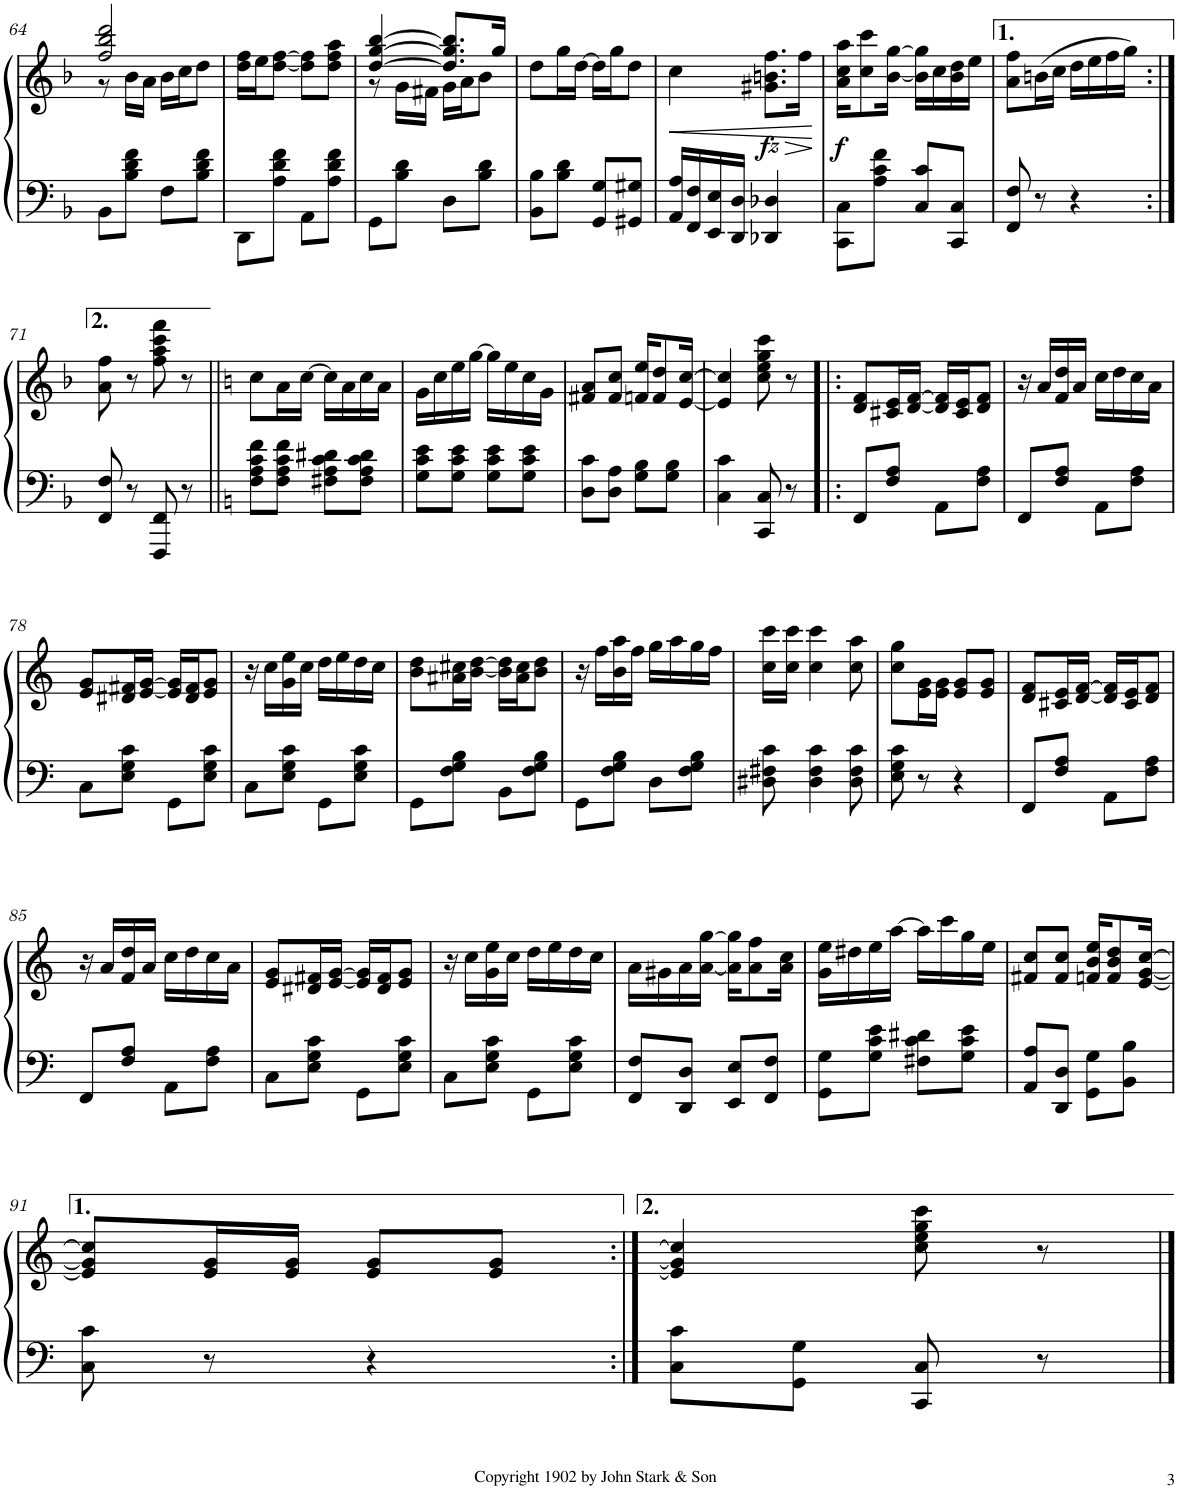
**kern	**kern	**dynam
*part1	*part1	*part1
*staff2	*staff1	*staff1/2
*I"Piano	*	*
*I'Pno.	*	*
!!LO:PB:g=z
*clefF4	*clefG2	*
*k[b-]	*k[b-]	*
*M2/4	*M2/4	*
=64	=64	=64
*	*^	*
8BB-\L	2ff/ 2bb-/ 2ddd/	8r	.
8B-\ 8d\ 8f\J	.	16b-\LL	.
.	.	16a\JJ	.
8F\L	.	16b-\LL	.
.	.	16cc\J	.
8B-\ 8d\ 8f\J	.	8dd\J	.
*	*v	*v	*
=65	=65	=65
8DD\L	16dd\ 16ff\LL	.
.	16ee\J	.
8A\ 8d\ 8f\J	[8dd\ [8ff\J	.
8AA\L	8dd\] 8ff\]L	.
8A\ 8d\ 8f\J	8dd\ 8ff\ 8aa\J	.
=66	=66	=66
*	*^	*
8GG\L	[4dd/ [4gg/ [4bb-/	8r	.
8B-\ 8d\J	.	16g\LL	.
.	.	16f#X\JJ	.
8D\L	8.dd/] 8.gg/] 8.bb-/]L	16g\LL	.
.	.	16a\J	.
8B-\ 8d\J	.	8b-\J	.
.	16gg/Jk	.	.
*	*v	*v	*
=67	=67	=67
8BB-\ 8B-\L	8dd\L	.
8B-\ 8d\J	16gg\L	.
.	[16dd\JJ	.
8GG/ 8G/L	16dd\LL]	.
.	16gg\J	.
8GG#X/ 8G#X/J	8dd\J	.
=68	=68	=68
!	!	!LO:HP:b
16AA/ 16A/LL	4cc\	<
16FF/ 16F/	.	.
16EE/ 16E/	.	.
16DD/ 16D/JJ	.	.
!	!	!LO:HP:b
!	!	!LO:DY:n=1:b
4DD-X/ 4D-X/	8.g#X\ 8.bn\ 8.ff\L	> fz
.	16ff\Jk	.
.	.	[ ]
=69	=69	=69
!	!	!LO:DY:a=2
8CC\ 8C\L	16a\ 16cc\ 16aa\KL	f
.	8cc\ 8ccc\	.
8A\ 8c\ 8f\J	.	.
.	[16b-\ [16gg\Jk	.
8C/ 8c/L	16b-\] 16gg\]LL	.
.	16cc\	.
8CC/ 8C/J	16b-\ 16dd\	.
.	16ee\JJ	.
=70	=70	=70
8FF/ 8F/	8a\ 8ff\L	.
8r	(16bn\L	.
.	16cc\JJ	.
4r	16dd\LL	.
.	16ee\	.
.	16ff\	.
.	16gg\JJ)	.
!!LO:LB:g=z
=71:|!	=71:|!	=71:|!
8FF/ 8F/	8a\ 8ff\	.
8r	8r	.
8FFF/ 8FF/	8ff\ 8aa\ 8ccc\ 8fff\	.
8r	8r	.
=72||	=72||	=72||
*k[]	*k[]	*
8F\ 8A\ 8c\ 8f\L	8cc\L	.
8F\ 8A\ 8c\ 8f\J	16a\L	.
.	[16cc\JJ	.
8F#X\ 8A\ 8c\ 8d#X\L	16cc\LL]	.
.	16a\	.
8F#\ 8A\ 8c\ 8d#\J	16cc\	.
.	16a\JJ	.
=73	=73	=73
8G\ 8c\ 8e\L	16g\LL	.
.	16cc\	.
8G\ 8c\ 8e\J	16ee\	.
.	[16gg\JJ	.
8G\ 8c\ 8e\L	16gg\LL]	.
.	16ee\	.
8G\ 8c\ 8e\J	16cc\	.
.	16g\JJ	.
=74	=74	=74
8D\ 8c\L	8f#X/ 8a/L	.
8D\ 8A\J	8f#/ 8cc/J	.
8G\ 8B\L	16fn/ 16ee/KL	.
.	8f/ 8dd/	.
8G\ 8B\J	.	.
.	[16e/ [16cc/Jk	.
=75	=75	=75
4C\ 4c\	4e/] 4cc/]	.
8CC/ 8C/	8cc\ 8ee\ 8gg\ 8ccc\	.
8r	8r	.
=76!|:	=76!|:	=76!|:
8FF/L	8d/ 8f/L	.
8F/ 8A/J	16c#X/ 16e/L	.
.	[16d/ [16f/JJ	.
8AA\L	16d/] 16f/]LL	.
.	16c#/ 16e/J	.
8F\ 8A\J	8d/ 8f/J	.
=77	=77	=77
8FF/L	16r	.
.	16a/LL	.
8F/ 8A/J	16f/ 16dd/	.
.	16a/JJ	.
8AA\L	16cc\LL	.
.	16dd\	.
8F\ 8A\J	16cc\	.
.	16a\JJ	.
!!LO:LB:g=z
=78	=78	=78
8C\L	8e/ 8g/L	.
8E\ 8G\ 8c\J	16d#X/ 16f#X/L	.
.	[16e/ [16g/JJ	.
8GG\L	16e/] 16g/]LL	.
.	16d#/ 16f#/J	.
8E\ 8G\ 8c\J	8e/ 8g/J	.
=79	=79	=79
8C\L	16r	.
.	16cc\LL	.
8E\ 8G\ 8c\J	16g\ 16ee\	.
.	16cc\JJ	.
8GG\L	16dd\LL	.
.	16ee\	.
8E\ 8G\ 8c\J	16dd\	.
.	16cc\JJ	.
=80	=80	=80
8GG\L	8b\ 8dd\L	.
8F\ 8G\ 8B\J	16a#X\ 16cc#X\L	.
.	[16b\ [16dd\JJ	.
8BB\L	16b\] 16dd\]LL	.
.	16a#\ 16cc#\J	.
8F\ 8G\ 8B\J	8b\ 8dd\J	.
=81	=81	=81
8GG\L	16r	.
.	16ff\LL	.
8F\ 8G\ 8B\J	16b\ 16aa\	.
.	16ff\JJ	.
8D\L	16gg\LL	.
.	16aa\	.
8F\ 8G\ 8B\J	16gg\	.
.	16ff\JJ	.
=82	=82	=82
8D#X\ 8F#X\ 8c\	16cc\ 16ccc\LL	.
.	16cc\ 16ccc\JJ	.
4D#\ 4F#\ 4c\	4cc\ 4ccc\	.
8D#\ 8F#\ 8c\	8cc\ 8aa\	.
=83	=83	=83
8E\ 8G\ 8c\	8cc\ 8gg\L	.
8r	16e\ 16g\L	.
.	16e\ 16g\JJ	.
4r	8e/ 8g/L	.
.	8e/ 8g/J	.
=84	=84	=84
8FF/L	8d/ 8f/L	.
8F/ 8A/J	16c#X/ 16e/L	.
.	[16d/ [16f/JJ	.
8AA\L	16d/] 16f/]LL	.
.	16c#/ 16e/J	.
8F\ 8A\J	8d/ 8f/J	.
!!LO:LB:g=z
=85	=85	=85
8FF/L	16r	.
.	16a/LL	.
8F/ 8A/J	16f/ 16dd/	.
.	16a/JJ	.
8AA\L	16cc\LL	.
.	16dd\	.
8F\ 8A\J	16cc\	.
.	16a\JJ	.
=86	=86	=86
8C\L	8e/ 8g/L	.
8E\ 8G\ 8c\J	16d#X/ 16f#X/L	.
.	[16e/ [16g/JJ	.
8GG\L	16e/] 16g/]LL	.
.	16d#/ 16f#/J	.
8E\ 8G\ 8c\J	8e/ 8g/J	.
=87	=87	=87
8C\L	16r	.
.	16cc\LL	.
8E\ 8G\ 8c\J	16g\ 16ee\	.
.	16cc\JJ	.
8GG\L	16dd\LL	.
.	16ee\	.
8E\ 8G\ 8c\J	16dd\	.
.	16cc\JJ	.
=88	=88	=88
8FF/ 8F/L	16a\LL	.
.	16g#X\	.
8DD/ 8D/J	16a\	.
.	[16a\ [16gg\JJ	.
8EE/ 8E/L	16a\] 16gg\]KL	.
.	8a\ 8ff\	.
8FF/ 8F/J	.	.
.	16a\ 16cc\Jk	.
=89	=89	=89
8GG\ 8G\L	16g\ 16ee\LL	.
.	16dd#X\	.
8G\ 8c\ 8e\J	16ee\	.
.	[16aa\JJ	.
8F#X\ 8c\ 8d#X\L	16aa\LL]	.
.	16ccc\	.
8G\ 8c\ 8e\J	16gg\	.
.	16ee\JJ	.
=90	=90	=90
8AA/ 8A/L	8f#X/ 8cc/L	.
8DD/ 8D/J	8f#/ 8cc/J	.
8GG\ 8G\L	16fn/ 16b/ 16ee/KL	.
.	8f/ 8b/ 8dd/	.
8BB\ 8B\J	.	.
.	[16e/ [16g/ [16cc/Jk	.
!!LO:LB:g=z
=91	=91	=91
8C\ 8c\	8e/] 8g/] 8cc/]L	.
8r	16e/ 16g/L	.
.	16e/ 16g/JJ	.
4r	8e/ 8g/L	.
.	8e/ 8g/J	.
=92:|!	=92:|!	=92:|!
.	[8qe [8qg [8qcc	.
8C\ 8c\L	4e/] 4g/] 4cc/]	.
8GG\ 8G\J	.	.
8CC/ 8C/	8cc\ 8ee\ 8gg\ 8ccc\	.
8r	8r	.
==	==	==
*-	*-	*-
